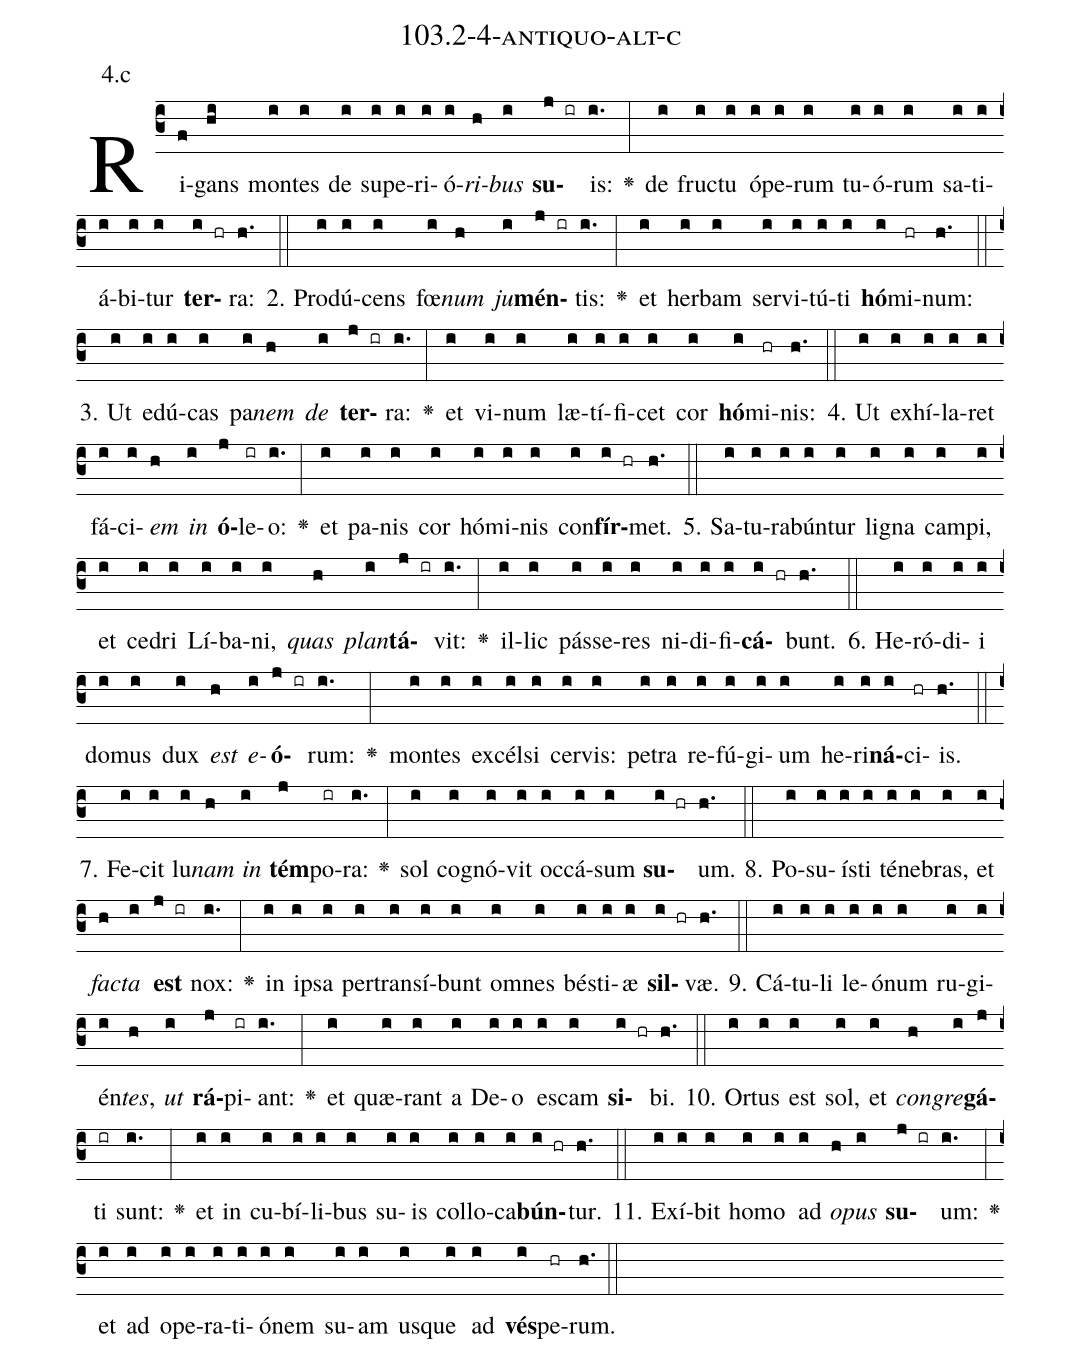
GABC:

name: 103.2-4-antiquo-alt-c;
annotation: 4.c;
%%
(c3)Ri(f)gans(hi) mon(i)tes(i) de(i) su(i)pe(i)ri(i)ó(i)<i>ri</i>(h)<i>bus</i>(i) <b>su</b>(j ir)is:(i.) <v>\greheightstar</v>(:) de(i) fruc(i)tu(i) ó(i)pe(i)rum(i) tu(i)ó(i)rum(i) sa(i)ti(i)á(i)bi(i)tur(i) <b>ter</b>(i hr)ra:(h.) (::)
2. Pro(i)dú(i)cens(i) fœ(i)<i>num</i>(h) <i>ju</i>(i)<b>mén</b>(j ir)tis:(i.) <v>\greheightstar</v>(:) et(i) her(i)bam(i) ser(i)vi(i)tú(i)ti(i) <b>hó</b>(i)mi(hr)num:(h.) (::)
3. Ut(i) e(i)dú(i)cas(i) pa(i)<i>nem</i>(h) <i>de</i>(i) <b>ter</b>(j ir)ra:(i.) <v>\greheightstar</v>(:) et(i) vi(i)num(i) læ(i)tí(i)fi(i)cet(i) cor(i) <b>hó</b>(i)mi(hr)nis:(h.) (::)
4. Ut(i) ex(i)hí(i)la(i)ret(i) fá(i)ci(i)<i>em</i>(h) <i>in</i>(i) <b>ó</b>(j)le(ir)o:(i.) <v>\greheightstar</v>(:) et(i) pa(i)nis(i) cor(i) hó(i)mi(i)nis(i) con(i)<b>fír</b>(i hr)met.(h.) (::)
5. Sa(i)tu(i)ra(i)bún(i)tur(i) li(i)gna(i) cam(i)pi,(i) et(i) ce(i)dri(i) Lí(i)ba(i)ni,(i) <i>quas</i>(h) <i>plan</i>(i)<b>tá</b>(j ir)vit:(i.) <v>\greheightstar</v>(:) il(i)lic(i) pás(i)se(i)res(i) ni(i)di(i)fi(i)<b>cá</b>(i hr)bunt.(h.) (::)
6. He(i)ró(i)di(i)i(i) do(i)mus(i) dux(i) <i>est</i>(h) <i>e</i>(i)<b>ó</b>(j ir)rum:(i.) <v>\greheightstar</v>(:) mon(i)tes(i) ex(i)cél(i)si(i) cer(i)vis:(i) pe(i)tra(i) re(i)fú(i)gi(i)um(i) he(i)ri(i)<b>ná</b>(i)ci(hr)is.(h.) (::)
7. Fe(i)cit(i) lu(i)<i>nam</i>(h) <i>in</i>(i) <b>tém</b>(j)po(ir)ra:(i.) <v>\greheightstar</v>(:) sol(i) co(i)gnó(i)vit(i) oc(i)cá(i)sum(i) <b>su</b>(i hr)um.(h.) (::)
8. Po(i)su(i)ís(i)ti(i) té(i)ne(i)bras,(i) et(i) <i>fac</i>(h)<i>ta</i>(i) <b>est</b>(j ir) nox:(i.) <v>\greheightstar</v>(:) in(i) ip(i)sa(i) per(i)trans(i)í(i)bunt(i) om(i)nes(i) bés(i)ti(i)æ(i) <b>sil</b>(i hr)væ.(h.) (::)
9. Cá(i)tu(i)li(i) le(i)ó(i)num(i) ru(i)gi(i)én(i)<i>tes</i>,(h) <i>ut</i>(i) <b>rá</b>(j)pi(ir)ant:(i.) <v>\greheightstar</v>(:) et(i) quæ(i)rant(i) a(i) De(i)o(i) es(i)cam(i) <b>si</b>(i hr)bi.(h.) (::)
10. Or(i)tus(i) est(i) sol,(i) et(i) <i>con</i>(h)<i>gre</i>(i)<b>gá</b>(j)ti(ir) sunt:(i.) <v>\greheightstar</v>(:) et(i) in(i) cu(i)bí(i)li(i)bus(i) su(i)is(i) col(i)lo(i)ca(i)<b>bún</b>(i hr)tur.(h.) (::)
11. Ex(i)í(i)bit(i) ho(i)mo(i) ad(i) <i>o</i>(h)<i>pus</i>(i) <b>su</b>(j ir)um:(i.) <v>\greheightstar</v>(:) et(i) ad(i) o(i)pe(i)ra(i)ti(i)ó(i)nem(i) su(i)am(i) us(i)que(i) ad(i) <b>vés</b>(i)pe(hr)rum.(h.) (::)
